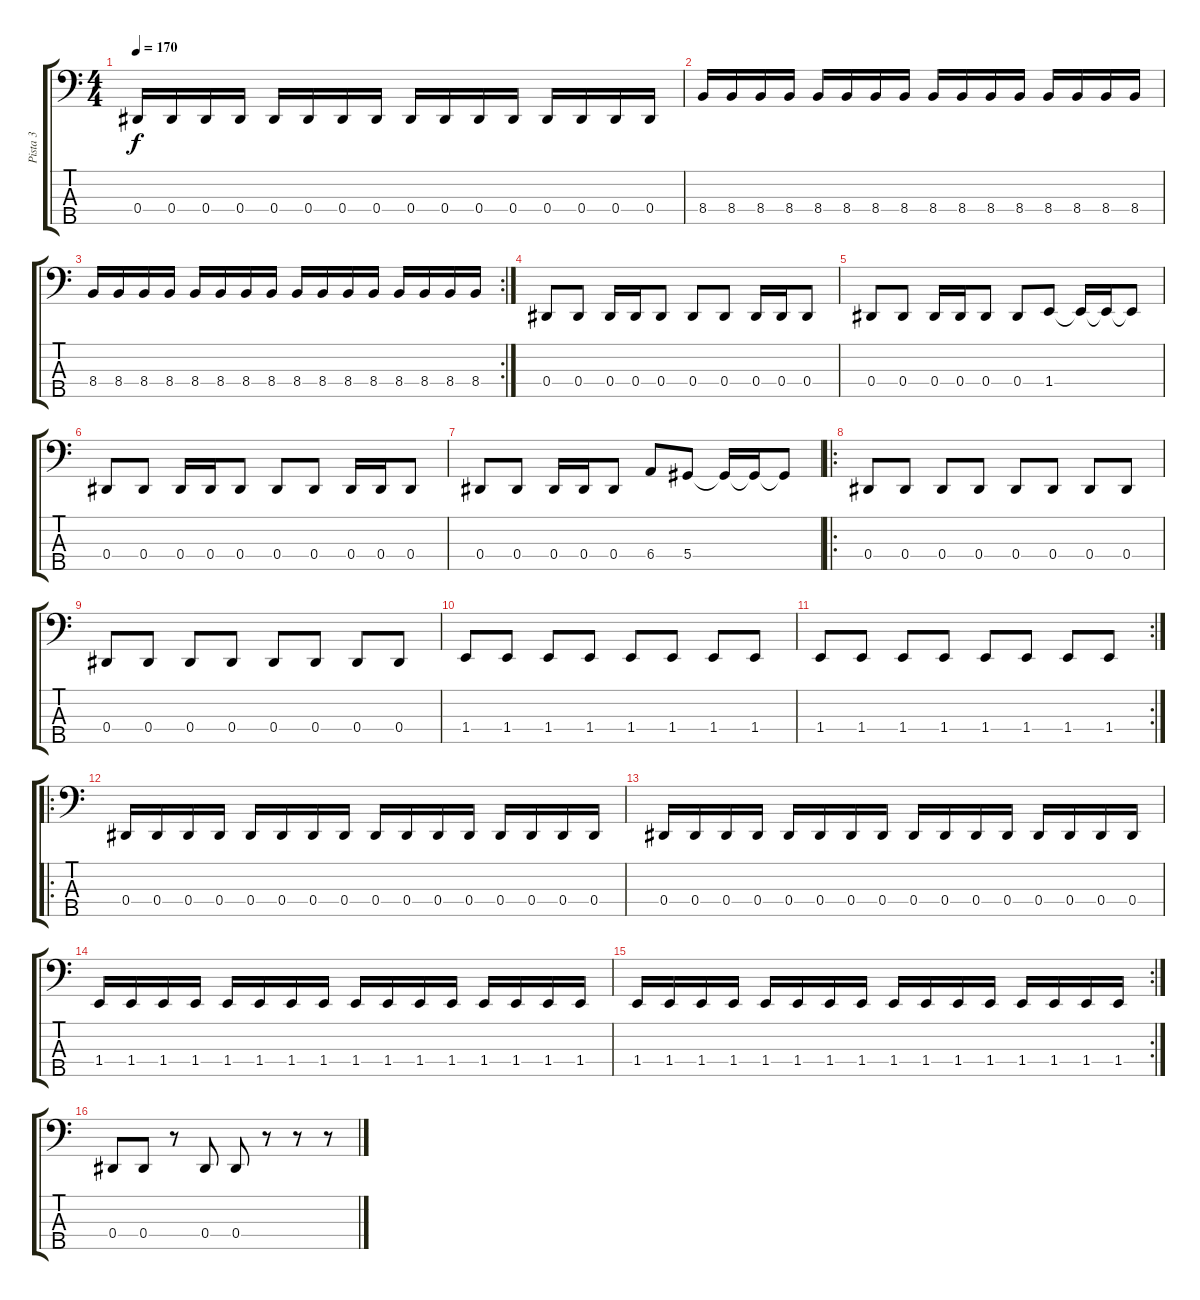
\track ("Pista 3" "Pista 3") {instrument slapbass1}
\staff {score tabs}
\tuning (Gb2 Db2 Ab1 Eb1 Bb0) {hide}
\ts (4 4)
\tempo 170
\clef f4
\ks c
0.4.16{dy f instrument electricbassfinger} 0.4.16 0.4.16 0.4.16 0.4.16 0.4.16 0.4.16 0.4.16 0.4.16 0.4.16 0.4.16 0.4.16 0.4.16 0.4.16 0.4.16 0.4.16 |
8.4.16{instrument electricbassfinger} 8.4.16 8.4.16 8.4.16 8.4.16 8.4.16 8.4.16 8.4.16 8.4.16 8.4.16 8.4.16 8.4.16 8.4.16 8.4.16 8.4.16 8.4.16 |
\rc 2
8.4.16{instrument electricbassfinger} 8.4.16 8.4.16 8.4.16 8.4.16 8.4.16 8.4.16 8.4.16 8.4.16 8.4.16 8.4.16 8.4.16 8.4.16 8.4.16 8.4.16 8.4.16 |
0.4.8 0.4.8 0.4.16 0.4.16 0.4.8 0.4.8 0.4.8 0.4.16 0.4.16 0.4.8 |
0.4.8 0.4.8 0.4.16 0.4.16 0.4.8 0.4.8 1.4.8 1.4{t}.16 1.4{t}.16 1.4{t}.8 |
0.4.8 0.4.8 0.4.16 0.4.16 0.4.8 0.4.8 0.4.8 0.4.16 0.4.16 0.4.8 |
0.4.8 0.4.8 0.4.16 0.4.16 0.4.8 6.4.8 5.4.8 5.4{t}.16 5.4{t}.16 5.4{t}.8 |
\ro
0.4.8{instrument electricbassfinger} 0.4.8 0.4.8 0.4.8 0.4.8 0.4.8 0.4.8 0.4.8 |
0.4.8 0.4.8 0.4.8 0.4.8 0.4.8 0.4.8 0.4.8 0.4.8 |
1.4.8 1.4.8 1.4.8 1.4.8 1.4.8 1.4.8 1.4.8 1.4.8 |
\rc 2
1.4.8 1.4.8 1.4.8 1.4.8 1.4.8 1.4.8 1.4.8 1.4.8 |
\ro
0.4.16 0.4.16 0.4.16 0.4.16 0.4.16 0.4.16 0.4.16 0.4.16 0.4.16 0.4.16 0.4.16 0.4.16 0.4.16 0.4.16 0.4.16 0.4.16 |
0.4.16 0.4.16 0.4.16 0.4.16 0.4.16 0.4.16 0.4.16 0.4.16 0.4.16 0.4.16 0.4.16 0.4.16 0.4.16 0.4.16 0.4.16 0.4.16 |
1.4.16 1.4.16 1.4.16 1.4.16 1.4.16 1.4.16 1.4.16 1.4.16 1.4.16 1.4.16 1.4.16 1.4.16 1.4.16 1.4.16 1.4.16 1.4.16 |
\rc 2
1.4.16 1.4.16 1.4.16 1.4.16 1.4.16 1.4.16 1.4.16 1.4.16 1.4.16 1.4.16 1.4.16 1.4.16 1.4.16 1.4.16 1.4.16 1.4.16 |
0.4.8 0.4.8 r.8 0.4.8 0.4.8 r.8 r.8 r.8
